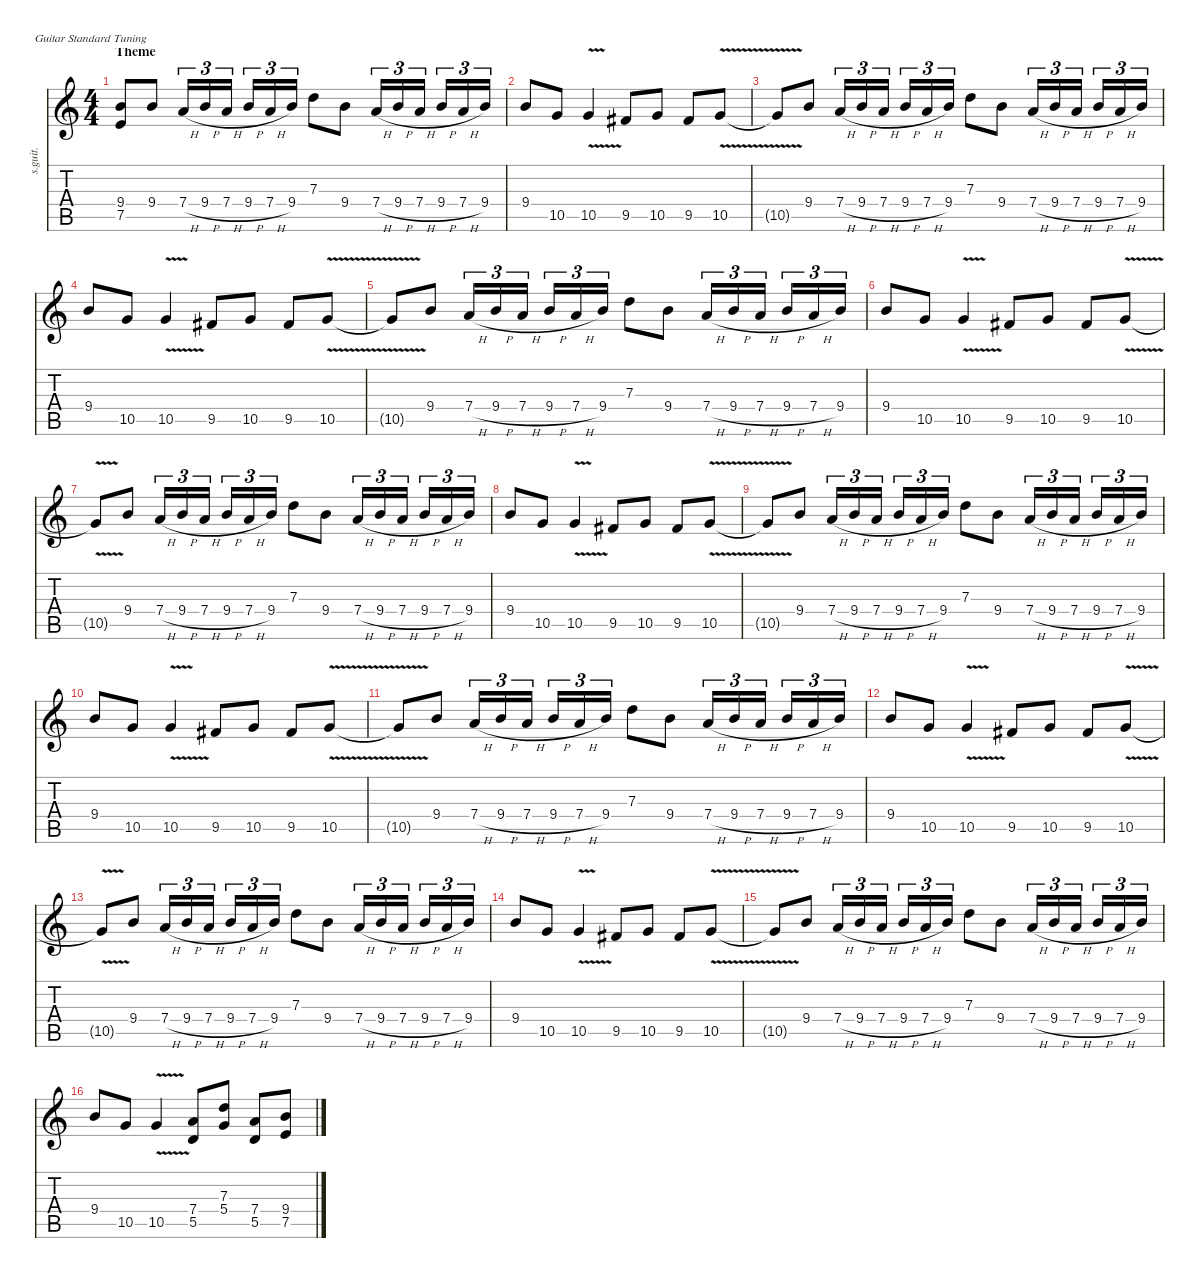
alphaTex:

\defaultSystemsLayout 4
\hideDynamics
\bracketExtendMode nobrackets
\track ("Adrian Smith" "s.guit.") {instrument distortionguitar}
\staff {score tabs}
\tuning (E4 B3 G3 D3 A2 E2)
\ts (4 4)
\section ("" "Theme")
\tempo (162 hide)
\clef g2
\ks c
(9.4{t} 7.5{t}).8{dy f} 9.4.8 7.4{h}.16{tu (3 2)} 9.4{h}.16{tu (3 2)} 7.4{h}.16{tu (3 2)} 9.4{h}.16{tu (3 2)} 7.4{h}.16{tu (3 2)} 9.4.16{tu (3 2)} 7.3.8 9.4.8 7.4{h}.16{tu (3 2)} 9.4{h}.16{tu (3 2)} 7.4{h}.16{tu (3 2)} 9.4{h}.16{tu (3 2)} 7.4{h}.16{tu (3 2)} 9.4.16{tu (3 2)} |
9.4.8 10.5.8 10.5{v}.4 9.5{acc #}.8 10.5.8 9.5{acc #}.8 10.5{v}.8 |
10.5{v t}.8 9.4.8 7.4{h}.16{tu (3 2)} 9.4{h}.16{tu (3 2)} 7.4{h}.16{tu (3 2)} 9.4{h}.16{tu (3 2)} 7.4{h}.16{tu (3 2)} 9.4.16{tu (3 2)} 7.3.8 9.4.8 7.4{h}.16{tu (3 2)} 9.4{h}.16{tu (3 2)} 7.4{h}.16{tu (3 2)} 9.4{h}.16{tu (3 2)} 7.4{h}.16{tu (3 2)} 9.4.16{tu (3 2)} |
9.4.8 10.5.8 10.5{v}.4 9.5{acc #}.8 10.5.8 9.5{acc #}.8 10.5{v}.8 |
10.5{v t}.8 9.4.8 7.4{h}.16{tu (3 2)} 9.4{h}.16{tu (3 2)} 7.4{h}.16{tu (3 2)} 9.4{h}.16{tu (3 2)} 7.4{h}.16{tu (3 2)} 9.4.16{tu (3 2)} 7.3.8 9.4.8 7.4{h}.16{tu (3 2)} 9.4{h}.16{tu (3 2)} 7.4{h}.16{tu (3 2)} 9.4{h}.16{tu (3 2)} 7.4{h}.16{tu (3 2)} 9.4.16{tu (3 2)} |
9.4.8 10.5.8 10.5{v}.4 9.5{acc #}.8 10.5.8 9.5{acc #}.8 10.5{v}.8 |
10.5{v t}.8 9.4.8 7.4{h}.16{tu (3 2)} 9.4{h}.16{tu (3 2)} 7.4{h}.16{tu (3 2)} 9.4{h}.16{tu (3 2)} 7.4{h}.16{tu (3 2)} 9.4.16{tu (3 2)} 7.3.8 9.4.8 7.4{h}.16{tu (3 2)} 9.4{h}.16{tu (3 2)} 7.4{h}.16{tu (3 2)} 9.4{h}.16{tu (3 2)} 7.4{h}.16{tu (3 2)} 9.4.16{tu (3 2)} |
9.4.8 10.5.8 10.5{v}.4 9.5{acc #}.8 10.5.8 9.5{acc #}.8 10.5{v}.8 |
10.5{v t}.8 9.4.8 7.4{h}.16{tu (3 2)} 9.4{h}.16{tu (3 2)} 7.4{h}.16{tu (3 2)} 9.4{h}.16{tu (3 2)} 7.4{h}.16{tu (3 2)} 9.4.16{tu (3 2)} 7.3.8 9.4.8 7.4{h}.16{tu (3 2)} 9.4{h}.16{tu (3 2)} 7.4{h}.16{tu (3 2)} 9.4{h}.16{tu (3 2)} 7.4{h}.16{tu (3 2)} 9.4.16{tu (3 2)} |
9.4.8 10.5.8 10.5{v}.4 9.5{acc #}.8 10.5.8 9.5{acc #}.8 10.5{v}.8 |
10.5{v t}.8 9.4.8 7.4{h}.16{tu (3 2)} 9.4{h}.16{tu (3 2)} 7.4{h}.16{tu (3 2)} 9.4{h}.16{tu (3 2)} 7.4{h}.16{tu (3 2)} 9.4.16{tu (3 2)} 7.3.8 9.4.8 7.4{h}.16{tu (3 2)} 9.4{h}.16{tu (3 2)} 7.4{h}.16{tu (3 2)} 9.4{h}.16{tu (3 2)} 7.4{h}.16{tu (3 2)} 9.4.16{tu (3 2)} |
9.4.8 10.5.8 10.5{v}.4 9.5{acc #}.8 10.5.8 9.5{acc #}.8 10.5{v}.8 |
10.5{v t}.8 9.4.8 7.4{h}.16{tu (3 2)} 9.4{h}.16{tu (3 2)} 7.4{h}.16{tu (3 2)} 9.4{h}.16{tu (3 2)} 7.4{h}.16{tu (3 2)} 9.4.16{tu (3 2)} 7.3.8 9.4.8 7.4{h}.16{tu (3 2)} 9.4{h}.16{tu (3 2)} 7.4{h}.16{tu (3 2)} 9.4{h}.16{tu (3 2)} 7.4{h}.16{tu (3 2)} 9.4.16{tu (3 2)} |
9.4.8 10.5.8 10.5{v}.4 9.5{acc #}.8 10.5.8 9.5{acc #}.8 10.5{v}.8 |
10.5{v t}.8 9.4.8 7.4{h}.16{tu (3 2)} 9.4{h}.16{tu (3 2)} 7.4{h}.16{tu (3 2)} 9.4{h}.16{tu (3 2)} 7.4{h}.16{tu (3 2)} 9.4.16{tu (3 2)} 7.3.8 9.4.8 7.4{h}.16{tu (3 2)} 9.4{h}.16{tu (3 2)} 7.4{h}.16{tu (3 2)} 9.4{h}.16{tu (3 2)} 7.4{h}.16{tu (3 2)} 9.4.16{tu (3 2)} |
9.4.8 10.5.8 10.5{v}.4 (7.4 5.5).8 (7.3 5.4).8 (7.4 5.5).8 (9.4 7.5).8
